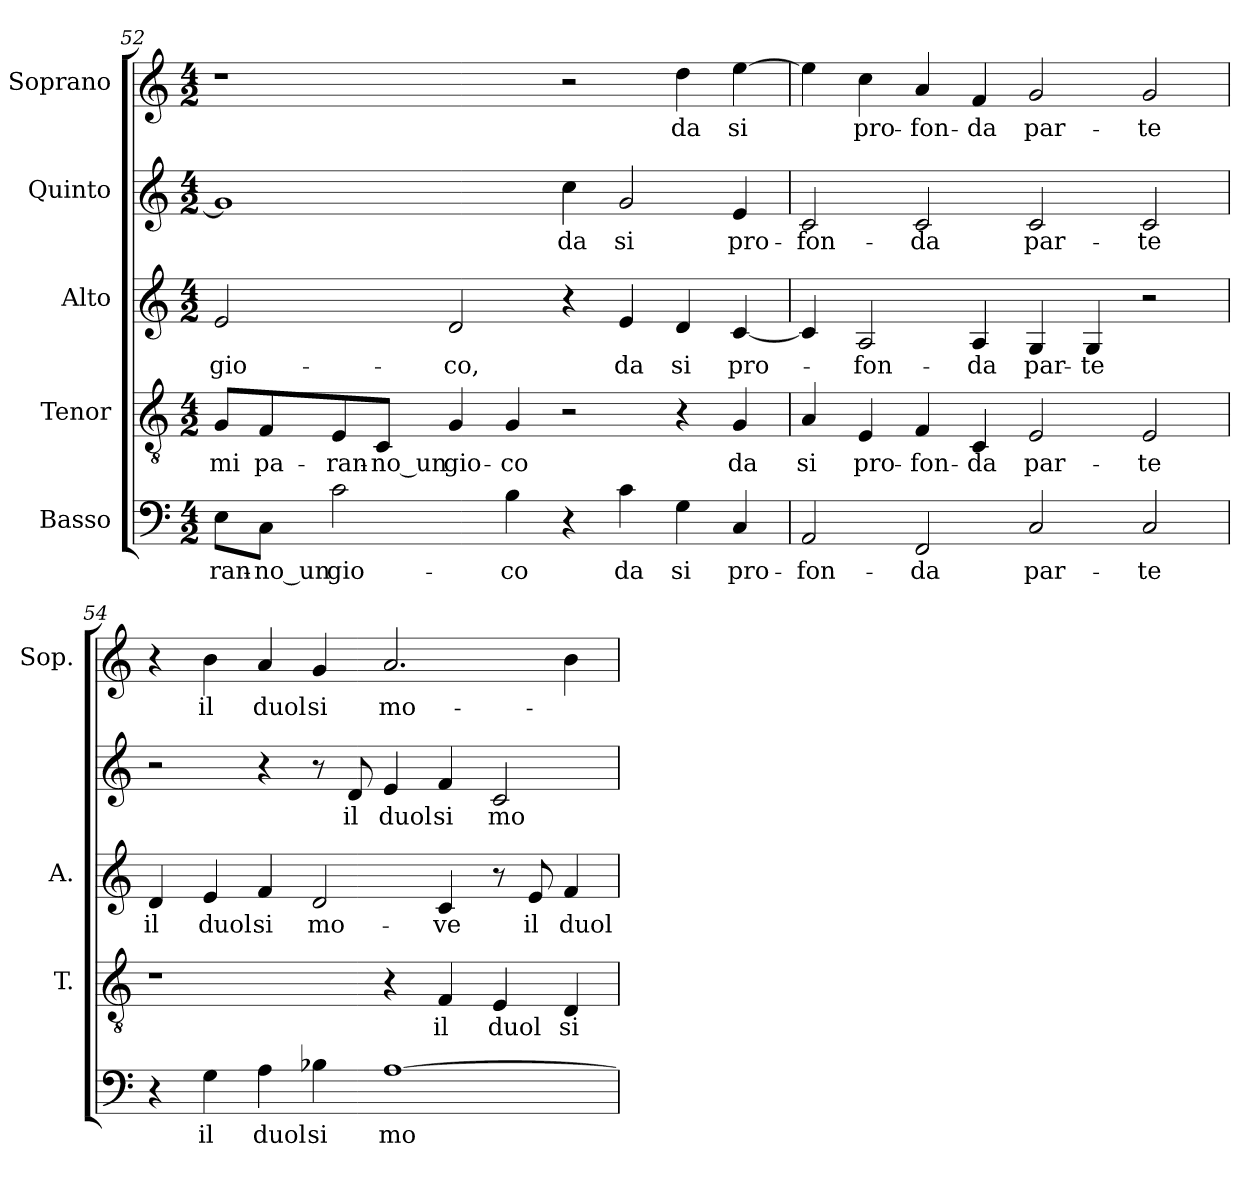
**kern	**text	**kern	**text	**kern	**text	**kern	**text	**kern	**text
*part5	*part5	*part4	*part4	*part3	*part3	*part2	*part2	*part1	*part1
*staff5	*staff5	*staff4	*staff4	*staff3	*staff3	*staff2	*staff2	*staff1	*staff1
*I"Basso	*	*I"Tenor	*	*I"Alto	*	*I"Quinto	*	*I"Soprano	*
*	*	*I'T.	*	*I'A.	*	*	*	*I'Sop.	*
!!LO:LB:g=z
*clefF4	*	*clefGv2	*	*clefG2	*	*clefG2	*	*clefG2	*
*	*	*ITrd7c12	*	*	*	*	*	*	*
*k[]	*	*k[]	*	*k[]	*	*k[]	*	*k[]	*
*C:	*	*C:	*	*C:	*	*C:	*	*C:	*
*M4/2	*	*M4/2	*	*M4/2	*	*M4/2	*	*M4/2	*
=52	=52	=52	=52	=52	=52	=52	=52	=52	=52
!	!LO:LY:b:color=#000000	!	!	!	!	!	!	!	!
!	!	!	!LO:LY:b:color=#000000	!	!	!	!	!	!
!	!	!	!	!	!LO:LY:b:color=#000000	!	!	!	!
8Ei\L	-ran-	8GGi/L	mi	2ei/	gio-	1gi]	.	1r	.
!	!LO:LY:b:color=#000000	!	!	!	!	!	!	!	!
!	!	!	!LO:LY:b:color=#000000	!	!	!	!	!	!
8Ci\J	-no_un	8FFi/	pa-	.	.	.	.	.	.
!	!LO:LY:b:color=#000000	!	!	!	!	!	!	!	!
!	!	!	!LO:LY:b:color=#000000	!	!	!	!	!	!
2ci\	gio-	8EEi/	-ran-	.	.	.	.	.	.
!	!	!	!LO:LY:b:color=#000000	!	!	!	!	!	!
.	.	8CCi/J	-no_un	.	.	.	.	.	.
!	!	!	!LO:LY:b:color=#000000	!	!	!	!	!	!
!	!	!	!	!	!LO:LY:b:color=#000000	!	!	!	!
.	.	4GGi/	gio-	2di/	-co,	.	.	.	.
!	!LO:LY:b:color=#000000	!	!	!	!	!	!	!	!
!	!	!	!LO:LY:b:color=#000000	!	!	!	!	!	!
4Bi\	-co	4GGi/	-co	.	.	.	.	.	.
!	!	!	!	!	!	!	!LO:LY:b:color=#000000	!	!
4r	.	2r	.	4r	.	4cci\	da	2r	.
!	!LO:LY:b:color=#000000	!	!	!	!	!	!	!	!
!	!	!	!	!	!LO:LY:b:color=#000000	!	!	!	!
!	!	!	!	!	!	!	!LO:LY:b:color=#000000	!	!
4ci\	da	.	.	4ei/	da	2gi/	si	.	.
!	!LO:LY:b:color=#000000	!	!	!	!	!	!	!	!
!	!	!	!	!	!LO:LY:b:color=#000000	!	!	!	!
!	!	!	!	!	!	!	!	!	!LO:LY:b:color=#000000
4Gi\	si	4r	.	4di/	si	.	.	4ddi\	da
!	!LO:LY:b:color=#000000	!	!	!	!	!	!	!	!
!	!	!	!LO:LY:b:color=#000000	!	!	!	!	!	!
!	!	!	!	!	!LO:LY:b:color=#000000	!	!	!	!
!	!	!	!	!	!	!	!LO:LY:b:color=#000000	!	!
!	!	!	!	!	!	!	!	!	!LO:LY:b:color=#000000
4Ci/	pro-	4GGi/	da	[<4ci/	pro-	4ei/	pro-	[>4eei\	si
=53	=53	=53	=53	=53	=53	=53	=53	=53	=53
!	!LO:LY:b:color=#000000	!	!	!	!	!	!	!	!
!	!	!	!LO:LY:b:color=#000000	!	!	!	!	!	!
!	!	!	!	!	!	!	!LO:LY:b:color=#000000	!	!
2AAi/	-fon-	4AAi/	si	4ci/]	.	2ci/	-fon-	4eei\]	.
!	!	!	!LO:LY:b:color=#000000	!	!	!	!	!	!
!	!	!	!	!	!LO:LY:b:color=#000000	!	!	!	!
!	!	!	!	!	!	!	!	!	!LO:LY:b:color=#000000
.	.	4EEi/	pro-	2Ai/	-fon-	.	.	4cci\	pro-
!	!LO:LY:b:color=#000000	!	!	!	!	!	!	!	!
!	!	!	!LO:LY:b:color=#000000	!	!	!	!	!	!
!	!	!	!	!	!	!	!LO:LY:b:color=#000000	!	!
!	!	!	!	!	!	!	!	!	!LO:LY:b:color=#000000
2FFi/	-da	4FFi/	-fon-	.	.	2ci/	-da	4ai/	-fon-
!	!	!	!LO:LY:b:color=#000000	!	!	!	!	!	!
!	!	!	!	!	!LO:LY:b:color=#000000	!	!	!	!
!	!	!	!	!	!	!	!	!	!LO:LY:b:color=#000000
.	.	4CCi/	-da	4Ai/	-da	.	.	4fi/	-da
!	!LO:LY:b:color=#000000	!	!	!	!	!	!	!	!
!	!	!	!LO:LY:b:color=#000000	!	!	!	!	!	!
!	!	!	!	!	!LO:LY:b:color=#000000	!	!	!	!
!	!	!	!	!	!	!	!LO:LY:b:color=#000000	!	!
!	!	!	!	!	!	!	!	!	!LO:LY:b:color=#000000
2Ci/	par-	2EEi/	par-	4Gi/	par-	2ci/	par-	2gi/	par-
!	!	!	!	!	!LO:LY:b:color=#000000	!	!	!	!
.	.	.	.	4Gi/	-te	.	.	.	.
!	!LO:LY:b:color=#000000	!	!	!	!	!	!	!	!
!	!	!	!LO:LY:b:color=#000000	!	!	!	!	!	!
!	!	!	!	!	!	!	!LO:LY:b:color=#000000	!	!
!	!	!	!	!	!	!	!	!	!LO:LY:b:color=#000000
2Ci/	-te	2EEi/	-te	2r	.	2ci/	-te	2gi/	-te
=54	=54	=54	=54	=54	=54	=54	=54	=54	=54
!	!	!	!	!	!LO:LY:b:color=#000000	!	!	!	!
4r	.	1r	.	4di/	il	2r	.	4r	.
!	!LO:LY:b:color=#000000	!	!	!	!	!	!	!	!
!	!	!	!	!	!LO:LY:b:color=#000000	!	!	!	!
!	!	!	!	!	!	!	!	!	!LO:LY:b:color=#000000
4Gi\	il	.	.	4ei/	duol	.	.	4bi\	il
!	!LO:LY:b:color=#000000	!	!	!	!	!	!	!	!
!	!	!	!	!	!LO:LY:b:color=#000000	!	!	!	!
!	!	!	!	!	!	!	!	!	!LO:LY:b:color=#000000
4Ai\	duol	.	.	4fi/	si	4r	.	4ai/	duol
!	!LO:LY:b:color=#000000	!	!	!	!	!	!	!	!
!	!	!	!	!	!LO:LY:b:color=#000000	!	!	!	!
!	!	!	!	!	!	!	!	!	!LO:LY:b:color=#000000
4B-Xi\	si	.	.	2di/	mo-	8r	.	4gi/	si
!	!	!	!	!	!	!	!LO:LY:b:color=#000000	!	!
.	.	.	.	.	.	8di/	il	.	.
!	!LO:LY:b:color=#000000	!	!	!	!	!	!	!	!
!	!	!	!	!	!	!	!LO:LY:b:color=#000000	!	!
!	!	!	!	!	!	!	!	!	!LO:LY:b:color=#000000
[>1Ai	mo-	4r	.	.	.	4ei/	duol	2.ai/	mo-
!	!	!	!LO:LY:b:color=#000000	!	!	!	!	!	!
!	!	!	!	!	!LO:LY:b:color=#000000	!	!	!	!
!	!	!	!	!	!	!	!LO:LY:b:color=#000000	!	!
.	.	4FFi/	il	4ci/	-ve	4fi/	si	.	.
!	!	!	!LO:LY:b:color=#000000	!	!	!	!	!	!
!	!	!	!	!	!	!	!LO:LY:b:color=#000000	!	!
.	.	4EEi/	duol	8r	.	2ci/	mo-	.	.
!	!	!	!	!	!LO:LY:b:color=#000000	!	!	!	!
.	.	.	.	8ei/	il	.	.	.	.
!	!	!	!LO:LY:b:color=#000000	!	!	!	!	!	!
!	!	!	!	!	!LO:LY:b:color=#000000	!	!	!	!
.	.	4DDi/	si	4fi/	duol	.	.	4bi\	.
=	=	=	=	=	=	=	=	=	=
*-	*-	*-	*-	*-	*-	*-	*-	*-	*-
